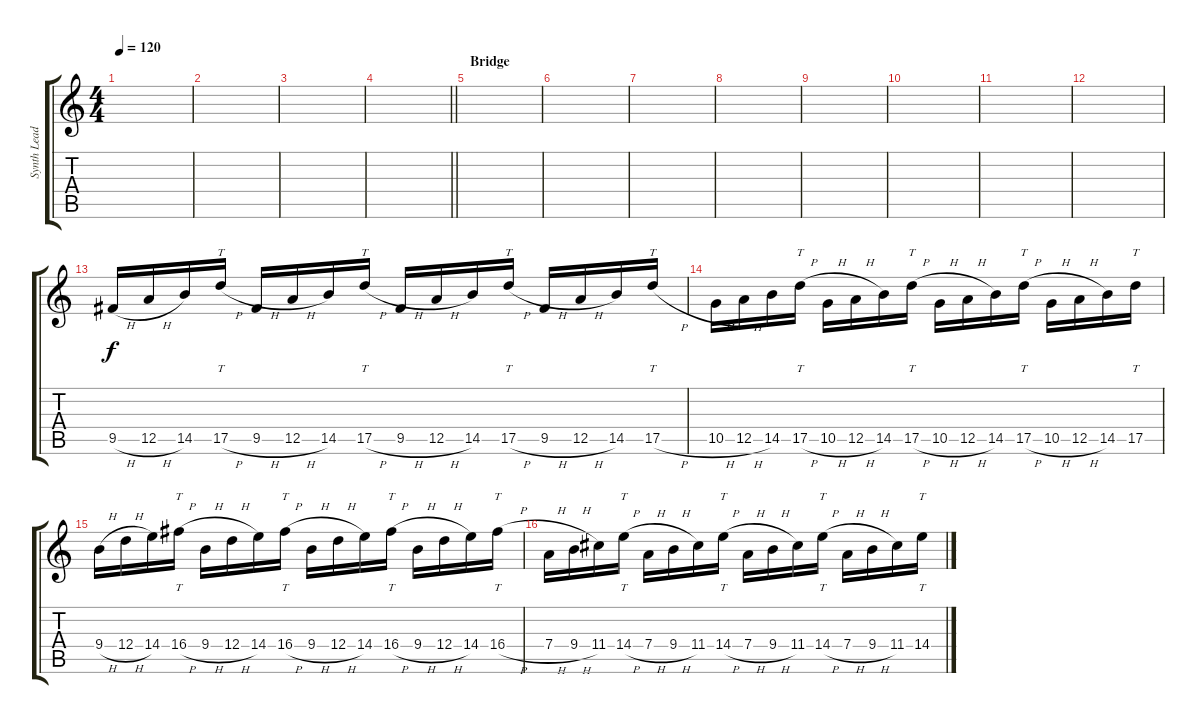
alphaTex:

\track ("Synth Lead Distortion" "Synth Lead") {instrument distortionguitar}
\staff {score tabs}
\tuning (E4 B3 G3 D3 A2 E2) {hide}
\ts (4 4)
\tempo 120
\clef g2
\ks c
|
|
|
\barLineRight lightlight
|
\section ("" "Bridge")
|
|
|
|
|
|
|
|
9.5{h}.16 12.5{h}.16 14.5.16 17.5{h}.16{tt} 9.5{h}.16 12.5{h}.16 14.5.16 17.5{h}.16{tt} 9.5{h}.16 12.5{h}.16 14.5.16 17.5{h}.16{tt} 9.5{h}.16 12.5{h}.16 14.5.16 17.5{h}.16{tt} |
10.5{h}.16 12.5{h}.16 14.5.16 17.5{h}.16{tt} 10.5{h}.16 12.5{h}.16 14.5.16 17.5{h}.16{tt} 10.5{h}.16 12.5{h}.16 14.5.16 17.5{h}.16{tt} 10.5{h}.16 12.5{h}.16 14.5.16 17.5.16{tt} |
9.4{h}.16 12.4{h}.16 14.4.16 16.4{h}.16{tt} 9.4{h}.16 12.4{h}.16 14.4.16 16.4{h}.16{tt} 9.4{h}.16 12.4{h}.16 14.4.16 16.4{h}.16{tt} 9.4{h}.16 12.4{h}.16 14.4.16 16.4{h}.16{tt} |
7.4{h}.16 9.4{h}.16 11.4.16 14.4{h}.16{tt} 7.4{h}.16 9.4{h}.16 11.4.16 14.4{h}.16{tt} 7.4{h}.16 9.4{h}.16 11.4.16 14.4{h}.16{tt} 7.4{h}.16 9.4{h}.16 11.4.16 14.4.16{tt}
